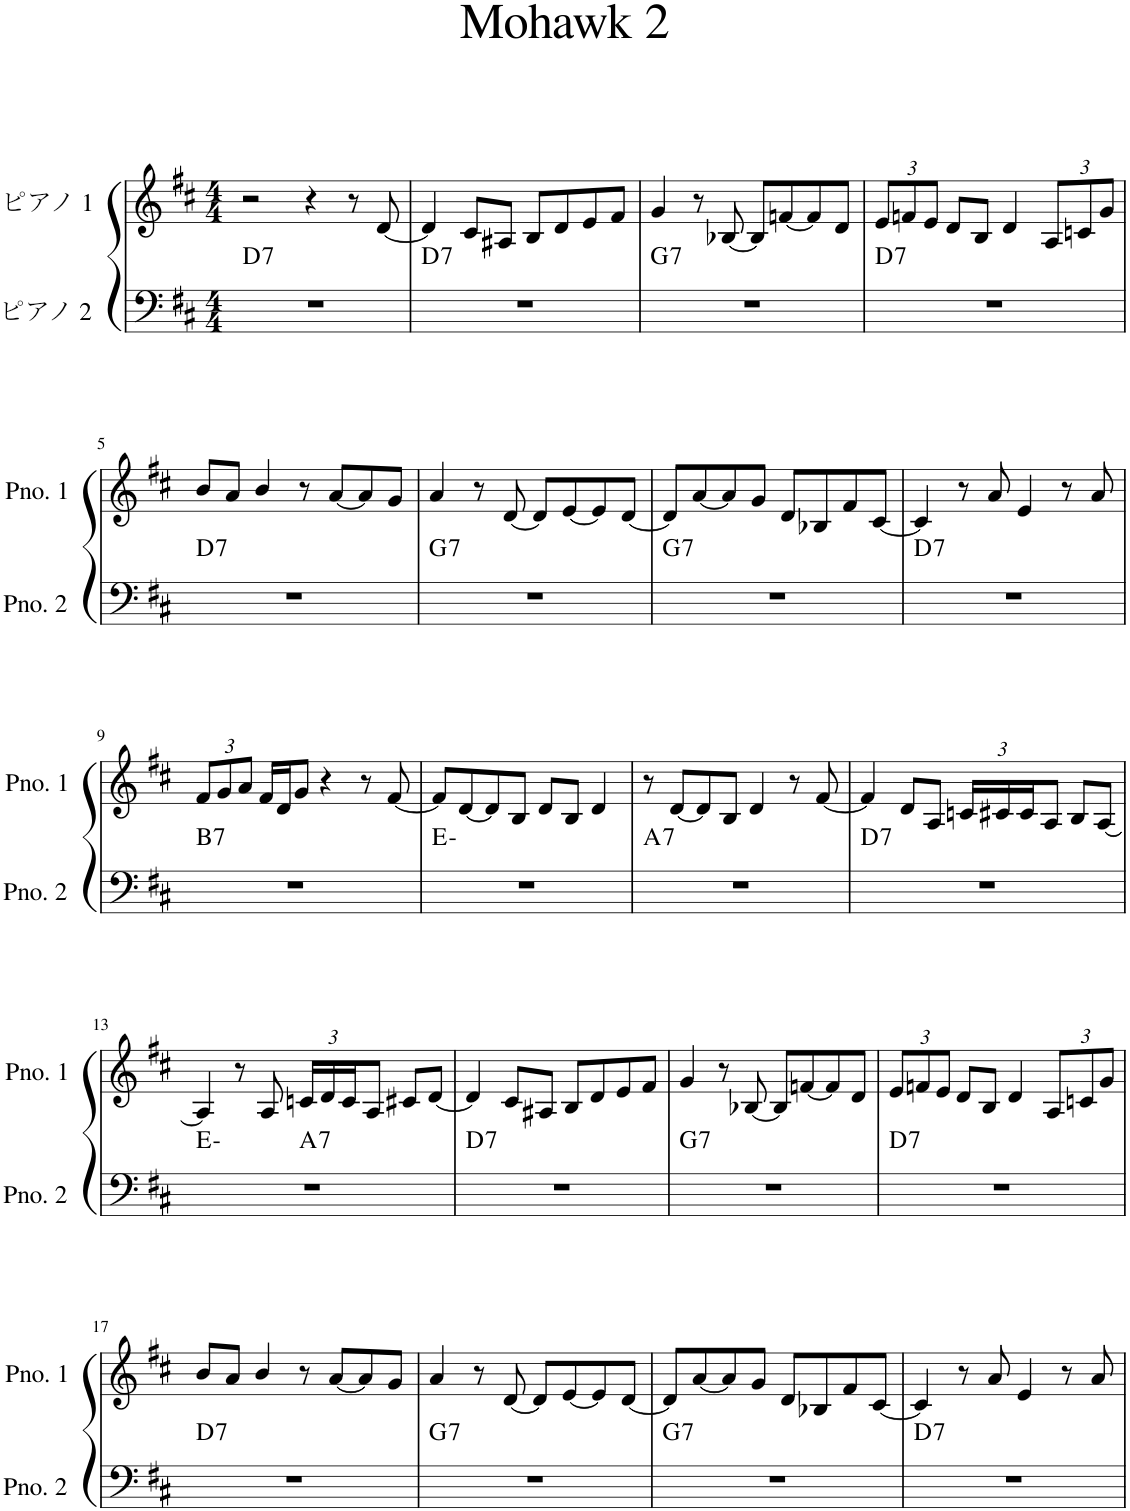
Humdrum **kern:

**kern	**harte	**kern
*part2	*part2	*part1
*staff2	*	*staff1
*I"ピアノ 2	*	*I"ピアノ 1
*clefF4	*	*clefG2
*k[f#c#]	*	*k[f#c#]
*M4/4	*	*M4/4
=1	=1	=1
!	!LO:H:kt=7	!
1r	D:7	2r
.	.	4r
.	.	8r
.	.	[8d/
=2	=2	=2
!	!LO:H:kt=7	!
1r	D:7	4d/]
.	.	8c#/L
.	.	8A#X/J
.	.	8B/L
.	.	8d/
.	.	8e/
.	.	8f#/J
=3	=3	=3
!	!LO:H:kt=7	!
1r	G:7	4g/
.	.	8r
.	.	[8B-X/
.	.	8B-/L]
.	.	[8fn/
.	.	8f/]
.	.	8d/J
=4	=4	=4
*	*	*Xbrackettup
!	!LO:H:kt=7	!
1r	D:7	12e/L
.	.	12fn/
.	.	12e/J
.	.	8d/L
.	.	8B/J
.	.	4d/
.	.	12A/L
.	.	12cn/
.	.	12g/J
!!LO:LB:g=z
=5	=5	=5
!	!LO:H:kt=7	!
1r	D:7	8b/L
.	.	8a/J
.	.	4b/
.	.	8r
.	.	[8a/L
.	.	8a/]
.	.	8g/J
=6	=6	=6
!	!LO:H:kt=7	!
1r	G:7	4a/
.	.	8r
.	.	[8d/
.	.	8d/L]
.	.	[8e/
.	.	8e/]
.	.	[8d/J
=7	=7	=7
!	!LO:H:kt=7	!
1r	G:7	8d/L]
.	.	[8a/
.	.	8a/]
.	.	8g/J
.	.	8d/L
.	.	8B-X/
.	.	8f#/
.	.	[8c#/J
=8	=8	=8
!	!LO:H:kt=7	!
1r	D:7	4c#/]
.	.	8r
.	.	8a/
.	.	4e/
.	.	8r
.	.	8a/
!!LO:LB:g=z
=9	=9	=9
!	!LO:H:kt=7	!
1r	B:7	12f#/L
.	.	12g/
.	.	12a/J
.	.	16f#/LL
.	.	16d/J
.	.	8g/J
.	.	4r
.	.	8r
.	.	[8f#/
=10	=10	=10
1r	E:min	8f#/L]
.	.	[8d/
.	.	8d/]
.	.	8B/J
.	.	8d/L
.	.	8B/J
.	.	4d/
=11	=11	=11
!	!LO:H:kt=7	!
1r	A:7	8r
.	.	[8d/L
.	.	8d/]
.	.	8B/J
.	.	4d/
.	.	8r
.	.	[8f#/
=12	=12	=12
!	!LO:H:kt=7	!
1r	D:7	4f#/]
.	.	8d/L
.	.	8A/J
.	.	24cn/LL
.	.	24c#X/
.	.	24c#/J
.	.	8A/J
.	.	8B/L
.	.	[8A/J
!!LO:LB:g=z
=13	=13	=13
*^	*	*
1r	2ryy	E:min	4A/]
.	.	.	8r
.	.	.	8A/
!	!	!LO:H:kt=7	!
.	2ryy	A:7	24cn/LL
.	.	.	24d/
.	.	.	24c/J
.	.	.	8A/J
.	.	.	8c#X/L
.	.	.	[8d/J
=14	=14	=14	=14
!	!	!LO:H:kt=7	!
*v	*v	*	*
1r	D:7	4d/]
.	.	8c#/L
.	.	8A#X/J
.	.	8B/L
.	.	8d/
.	.	8e/
.	.	8f#/J
=15	=15	=15
!	!LO:H:kt=7	!
1r	G:7	4g/
.	.	8r
.	.	[8B-X/
.	.	8B-/L]
.	.	[8fn/
.	.	8f/]
.	.	8d/J
=16	=16	=16
!	!LO:H:kt=7	!
1r	D:7	12e/L
.	.	12fn/
.	.	12e/J
.	.	8d/L
.	.	8B/J
.	.	4d/
.	.	12A/L
.	.	12cn/
.	.	12g/J
!!LO:LB:g=z
=17	=17	=17
!	!LO:H:kt=7	!
1r	D:7	8b/L
.	.	8a/J
.	.	4b/
.	.	8r
.	.	[8a/L
.	.	8a/]
.	.	8g/J
=18	=18	=18
!	!LO:H:kt=7	!
1r	G:7	4a/
.	.	8r
.	.	[8d/
.	.	8d/L]
.	.	[8e/
.	.	8e/]
.	.	[8d/J
=19	=19	=19
!	!LO:H:kt=7	!
1r	G:7	8d/L]
.	.	[8a/
.	.	8a/]
.	.	8g/J
.	.	8d/L
.	.	8B-X/
.	.	8f#/
.	.	[8c#/J
=20	=20	=20
!	!LO:H:kt=7	!
1r	D:7	4c#/]
.	.	8r
.	.	8a/
.	.	4e/
.	.	8r
.	.	8a/
=	=	=
*-	*-	*-
